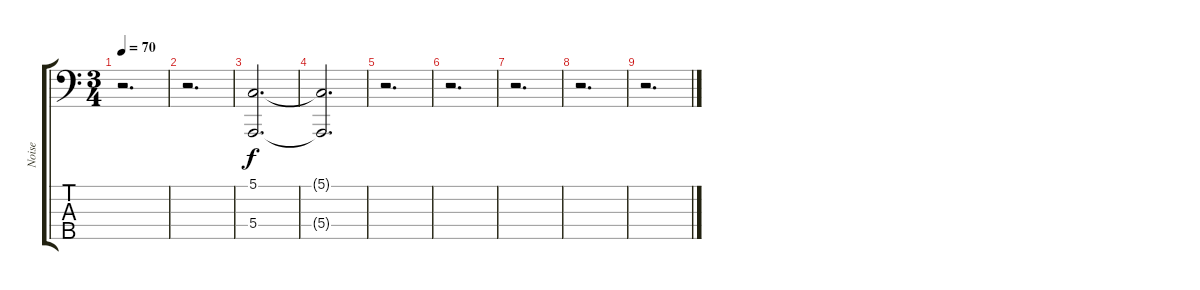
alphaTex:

\track ("Noise" "Noise") {instrument applause}
\staff {score tabs}
\tuning (G2 D2 A1 E1 B0) {hide}
\ts (3 4)
\tempo 70
\clef f4
\ks c
r.2{d dy f} |
r.2{d} |
(5.1 5.4).2{d} |
(5.1{t} 5.4{t}).2{d volume 6} |
r.2{d} |
r.2{d} |
r.2{d} |
r.2{d} |
r.2{d}
